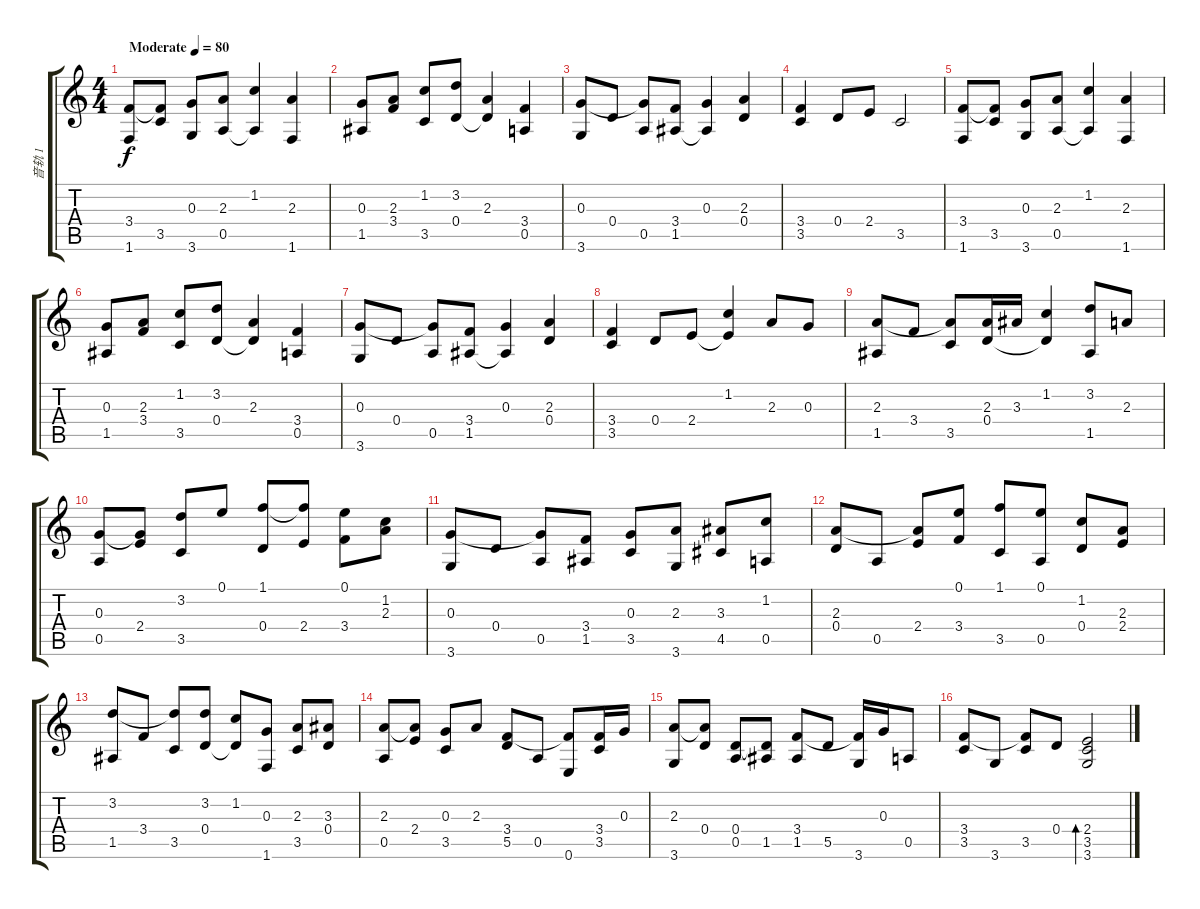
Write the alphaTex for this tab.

\track ("音轨 1" "音轨 1") {instrument acousticguitarnylon}
\staff {score tabs}
\tuning (E4 B3 G3 D3 A2 E2) {hide}
\ts (4 4)
\tempo (80 "Moderate")
\clef g2
\ks c
(3.4 1.6).8{dy f instrument acousticguitarnylon} (3.4{t} 3.5).8 (0.3 3.6).8 (2.3 0.5).8 (1.2 0.5{t}).4 (2.3 1.6).4 |
(0.3 1.5).8 (2.3 3.4).8 (1.2 3.5).8 (3.2 0.4).8 (2.3 0.4{t}).4 (3.4 0.5).4 |
(0.3 3.6).8 0.4.8 (0.3{t} 0.5).8 (3.4 1.5).8 (0.3 1.5{t}).4 (2.3 0.4).4 |
(3.4 3.5).4 0.4.8 2.4.8 3.5.2 |
(3.4 1.6).8 (3.4{t} 3.5).8 (0.3 3.6).8 (2.3 0.5).8 (1.2 0.5{t}).4 (2.3 1.6).4 |
(0.3 1.5).8 (2.3 3.4).8 (1.2 3.5).8 (3.2 0.4).8 (2.3 0.4{t}).4 (3.4 0.5).4 |
(0.3 3.6).8 0.4.8 (0.3{t} 0.5).8 (3.4 1.5).8 (0.3 1.5{t}).4 (2.3 0.4).4 |
(3.4 3.5).4 0.4.8 2.4.8 (1.2 2.4{t}).4 2.3.8 0.3.8 |
(2.3 1.5).8 3.4.8 (2.3{t} 3.5).8 (2.3 0.4).16 3.3.16 (1.2 0.4{t}).4 (3.2 1.5).8 2.3.8 |
(0.3 0.5).8 (0.3{t} 2.4).8 (3.2 3.5).8 0.1.8 (1.1 0.4).8 (1.1{t} 2.4).8 (0.1 3.4).8 (1.2 2.3).8 |
(0.3 3.6).8 0.4.8 (0.3{t} 0.5).8 (3.4 1.5).8 (0.3 3.5).8 (2.3 3.6).8 (3.3 4.5).8 (1.2 0.5).8 |
(2.3 0.4).8 0.5.8 (2.3{t} 2.4).8 (0.1 3.4).8 (1.1 3.5).8 (0.1 0.5).8 (1.2 0.4).8 (2.3 2.4).8 |
(3.2 1.5).8 3.4.8 (3.2{t} 3.5).8 (3.2 0.4).8 (1.2 0.4{t}).8 (0.3 1.6).8 (2.3 3.5).8 (3.3 0.4).8 |
(2.3 0.5).8 (2.3{t} 2.4).8 (0.3 3.5).8 2.3.8 (3.4 5.5).8 0.5.8 (3.4{t} 0.6).8 (3.4 3.5).16 0.3.16 |
(2.3 3.6).8 (2.3{t} 0.4).8 (0.4 0.5).8 (0.4{t} 1.5).8 (3.4 1.5).8 5.5.8 (3.4{t} 3.6).16 0.3.16 0.5.8 |
(3.4 3.5).8 3.6.8 (3.4{t} 3.5).8 0.4.8 (2.4 3.5 3.6).2{bd 60}
